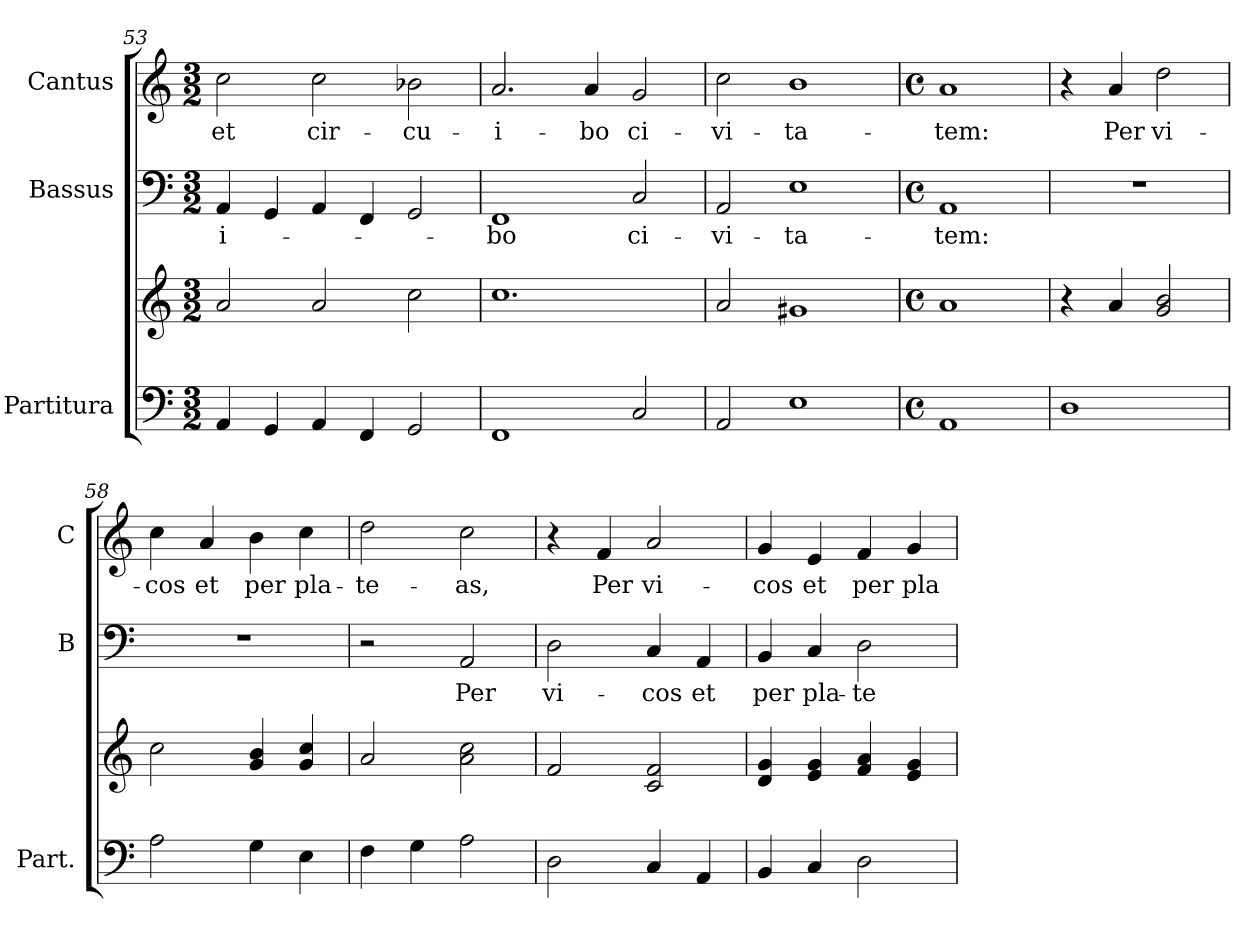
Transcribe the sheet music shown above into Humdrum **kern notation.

**kern	**kern	**kern	**text	**kern	**text
*part3	*part3	*part2	*part2	*part1	*part1
*staff4	*staff3	*staff2	*staff2	*staff1	*staff1
*I"Partitura	*	*I"Bassus	*	*I"Cantus	*
*I'Part.	*	*I'B	*	*I'C	*
*clefF4	*clefG2	*clefF4	*	*clefG2	*
*k[]	*k[]	*k[]	*	*k[]	*
*C:	*C:	*C:	*	*C:	*
*M3/2	*M3/2	*M3/2	*	*M3/2	*
=53	=53	=53	=53	=53	=53
!	!	!	!LO:LY:b	!	!
!	!	!	!	!	!LO:LY:b
4AA/	2a!/	4AA/	-i-	2cc\	et
4GG/	.	4GG/	.	.	.
!	!	!	!	!	!LO:LY:b
4AA/	2a!/	4AA/	.	2cc\	cir-
4FF/	.	4FF/	.	.	.
!	!	!	!	!	!LO:LY:b
2GG/	2cc!\	2GG/	.	2b-X\	-cu-
=54	=54	=54	=54	=54	=54
!	!	!	!LO:LY:b	!	!
!	!	!	!	!	!LO:LY:b
1FF	1.cc!	1FF	-bo	2.a/	-i-
!	!	!	!	!	!LO:LY:b
.	.	.	.	4a/	-bo
!	!	!	!LO:LY:b	!	!
!	!	!	!	!	!LO:LY:b
2C/	.	2C/	ci-	2g/	ci-
=55	=55	=55	=55	=55	=55
!	!	!	!LO:LY:b	!	!
!	!	!	!	!	!LO:LY:b
2AA/	2a!/	2AA/	-vi-	2cc\	-vi-
!	!	!	!LO:LY:b	!	!
!	!	!	!	!	!LO:LY:b
1E	1g#X!	1E	-ta-	1b	-ta-
!!LO:LB:g=z
=56	=56	=56	=56	=56	=56
*M4/4	*M4/4	*M4/4	*	*M4/4	*
*met(c)	*met(c)	*met(c)	*	*met(c)	*
!	!	!	!LO:LY:b	!	!
!	!	!	!	!	!LO:LY:b
1AA	1a!	1AA	-tem:	1a	-tem:
=57	=57	=57	=57	=57	=57
1D	4r	1r	.	4r	.
!	!	!	!	!	!LO:LY:b
.	4a!/	.	.	4a/	Per
!	!	!	!	!	!LO:LY:b
.	2g!/ 2b!/	.	.	2dd\	vi-
=58	=58	=58	=58	=58	=58
!	!	!	!	!	!LO:LY:b
2A\	2cc!\	1r	.	4cc\	-cos
!	!	!	!	!	!LO:LY:b
.	.	.	.	4a/	et
!	!	!	!	!	!LO:LY:b
4G\	4g!/ 4b!/	.	.	4b\	per
!	!	!	!	!	!LO:LY:b
4E\	4g!/ 4cc!/	.	.	4cc\	pla-
=59	=59	=59	=59	=59	=59
!	!	!	!	!	!LO:LY:b
4F\	2a!/	2r	.	2dd\	-te-
4G\	.	.	.	.	.
!	!	!	!LO:LY:b	!	!
!	!	!	!	!	!LO:LY:b
2A\	2a!\ 2cc!\	2AA/	Per	2cc\	-as,
=60	=60	=60	=60	=60	=60
!	!	!	!LO:LY:b	!	!
2D\	2f!/	2D\	vi-	4r	.
!	!	!	!	!	!LO:LY:b
.	.	.	.	4f/	Per
!	!	!	!LO:LY:b	!	!
!	!	!	!	!	!LO:LY:b
4C/	2c!/ 2f!/	4C/	-cos	2a/	vi-
!	!	!	!LO:LY:b	!	!
4AA/	.	4AA/	et	.	.
=61	=61	=61	=61	=61	=61
!	!	!	!LO:LY:b	!	!
!	!	!	!	!	!LO:LY:b
4BB/	4d!/ 4g!/	4BB/	per	4g/	-cos
!	!	!	!LO:LY:b	!	!
!	!	!	!	!	!LO:LY:b
4C/	4e!/ 4g!/	4C/	pla-	4e/	et
!	!	!	!LO:LY:b	!	!
!	!	!	!	!	!LO:LY:b
2D\	4f!/ 4a!/	2D\	-te-	4f/	per
!	!	!	!	!	!LO:LY:b
.	4e!/ 4g!/	.	.	4g/	pla-
=	=	=	=	=	=
*-	*-	*-	*-	*-	*-
